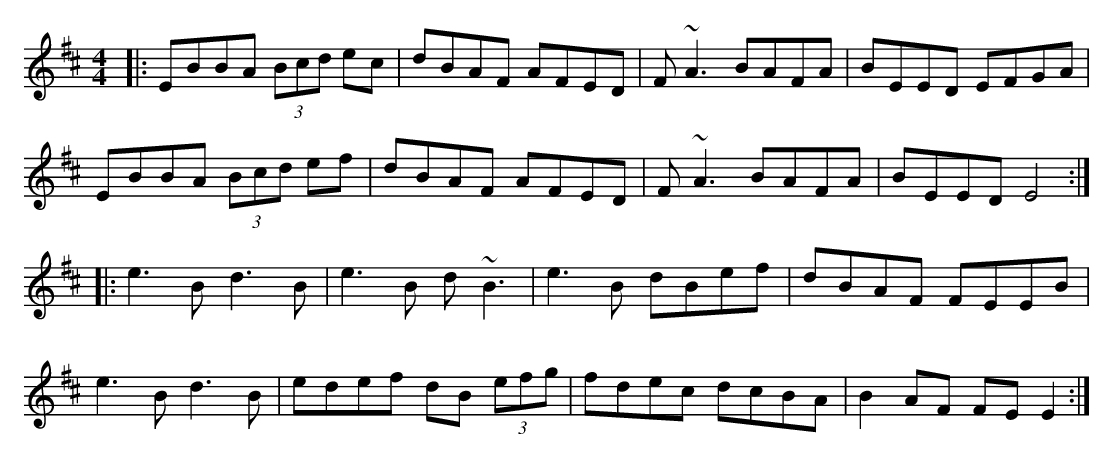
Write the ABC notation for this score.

X:1
M:4/4
K:D
|:EBBA (3Bcd ec|dBAF AFED|F ~A3 BAFA|BEED EFGA|
EBBA (3Bcd ef|dBAF AFED|F ~A3 BAFA|BEED E4:|
|:e3B d3B|e3B d~B3|e3B dBef|dBAF FEEB|
e3B d3B|edef dB (3efg|fdec dcBA|B2AF FEE2:|
